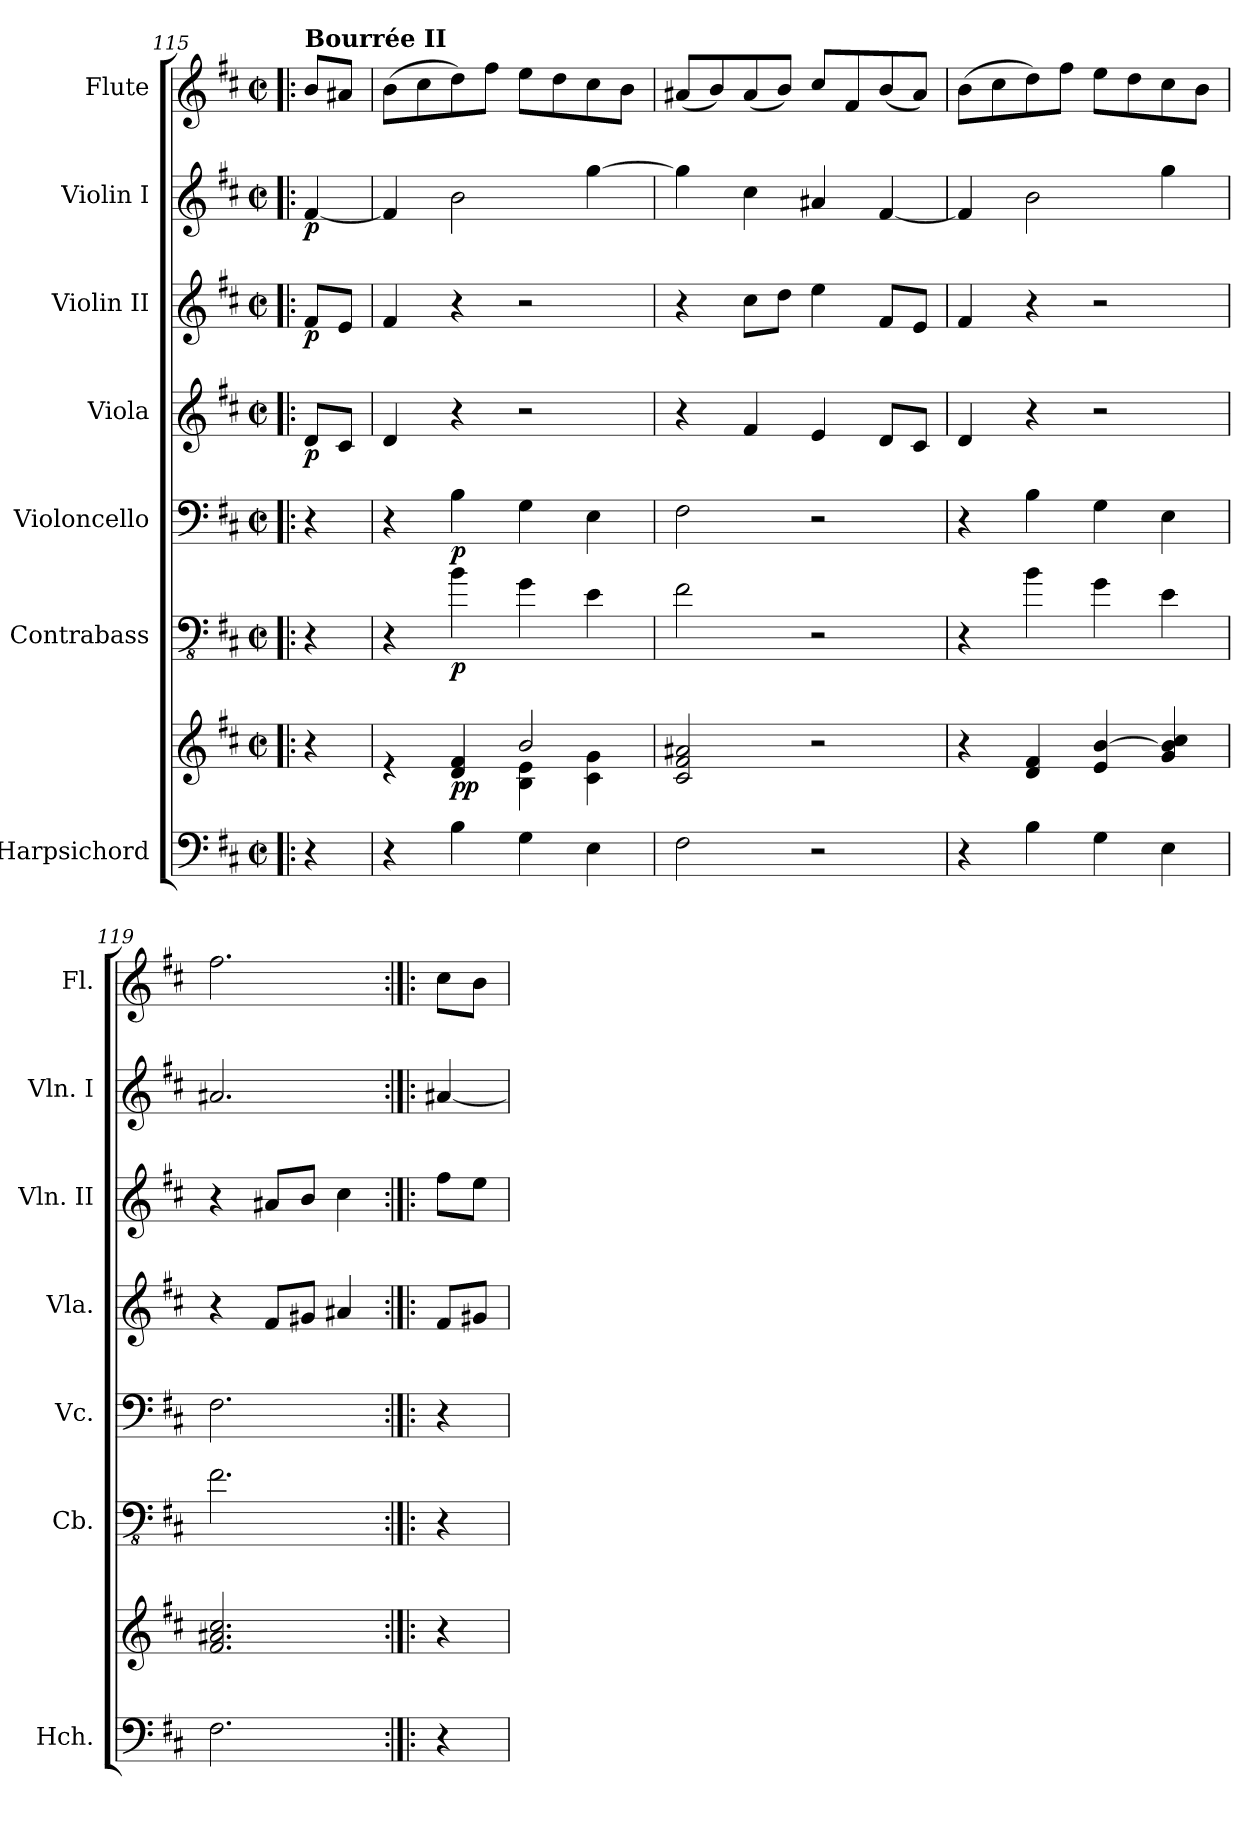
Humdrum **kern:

**kern	**kern	**dynam	**kern	**dynam	**kern	**dynam	**kern	**dynam	**kern	**dynam	**kern	**dynam	**kern
*part7	*part7	*part7	*part6	*part6	*part5	*part5	*part4	*part4	*part3	*part3	*part2	*part2	*part1
*staff8	*staff7	*staff7/8	*staff6	*staff6	*staff5	*staff5	*staff4	*staff4	*staff3	*staff3	*staff2	*staff2	*staff1
*I"Harpsichord	*	*	*I"Contrabass	*	*I"Violoncello	*	*I"Viola	*	*I"Violin II	*	*I"Violin I	*	*I"Flute
*I'Hch.	*	*	*I'Cb.	*	*I'Vc.	*	*I'Vla.	*	*I'Vln. II	*	*I'Vln. I	*	*I'Fl.
!!LO:PB:g=z
*clefF4	*clefG2	*	*clefFv4	*	*clefF4	*	*clefG2	*	*clefG2	*	*clefG2	*	*clefG2
*	*	*	*ITrd7c12	*	*	*	*	*	*	*	*	*	*
*k[f#c#]	*k[f#c#]	*	*k[f#c#]	*	*k[f#c#]	*	*k[f#c#]	*	*k[f#c#]	*	*k[f#c#]	*	*k[f#c#]
*M2/2	*M2/2	*	*M2/2	*	*M2/2	*	*M2/2	*	*M2/2	*	*M2/2	*	*M2/2
*met(c|)	*met(c|)	*	*met(c|)	*	*met(c|)	*	*met(c|)	*	*met(c|)	*	*met(c|)	*	*met(c|)
*MM116	*MM116	*	*MM116	*	*MM116	*	*MM116	*	*MM116	*	*MM116	*	*MM116
=115!|:	=115!|:	=115!|:	=115!|:	=115!|:	=115!|:	=115!|:	=115!|:	=115!|:	=115!|:	=115!|:	=115!|:	=115!|:	=115!|:
!	!	!	!	!	!	!	!	!	!	!	!	!	!LO:TX:a:B:t=Bourrée II
!	!	!	!	!	!	!	!	!LO:DY:b	!	!LO:DY:b	!	!LO:DY:b	!
4r	4r	.	4r	.	4r	.	8d/L	p	8f#/L	p	[4f#/	p	8b/L
.	.	.	.	.	.	.	8c#/J	.	8e/J	.	.	.	8a#X/J
=116	=116	=116	=116	=116	=116	=116	=116	=116	=116	=116	=116	=116	=116
*	*^	*	*	*	*	*	*	*	*	*	*	*	*
4r	4re	2ryy	.	4r	.	4r	.	4d/	.	4f#/	.	4f#/]	.	(8b\L
.	.	.	.	.	.	.	.	.	.	.	.	.	.	8cc#\
!	!	!	!LO:DY:b	!	!	!	!	!	!	!	!	!	!	!
!	!	!	!LO:DY:n=1:b	!	!LO:DY:b	!	!LO:DY:b	!	!	!	!	!	!	!
4B\	4d/ 4f#/	.	p p	4BB\	p	4B\	p	4r	.	4r	.	2b\	.	8dd\)
.	.	.	.	.	.	.	.	.	.	.	.	.	.	8ff#\J
4G\	2b/	4B\ 4e\	.	4GG\	.	4G\	.	2r	.	2r	.	.	.	8ee\L
.	.	.	.	.	.	.	.	.	.	.	.	.	.	8dd\
4E\	.	4c#\ 4g\	.	4EE\	.	4E\	.	.	.	.	.	[4gg\	.	8cc#\
.	.	.	.	.	.	.	.	.	.	.	.	.	.	8b\J
*	*v	*v	*	*	*	*	*	*	*	*	*	*	*	*
=117	=117	=117	=117	=117	=117	=117	=117	=117	=117	=117	=117	=117	=117
2F#\	2c#/ 2f#/ 2a#X/	.	2FF#\	.	2F#\	.	4r	.	4r	.	4gg\]	.	(8a#X/L
.	.	.	.	.	.	.	.	.	.	.	.	.	8b/)
.	.	.	.	.	.	.	4f#/	.	8cc#\L	.	4cc#\	.	(8a#/
.	.	.	.	.	.	.	.	.	8dd\J	.	.	.	8b/J)
2r	2r	.	2r	.	2r	.	4e/	.	4ee\	.	4a#X/	.	8cc#/L
.	.	.	.	.	.	.	.	.	.	.	.	.	8f#/
.	.	.	.	.	.	.	8d/L	.	8f#/L	.	[4f#/	.	(8b/
.	.	.	.	.	.	.	8c#/J	.	8e/J	.	.	.	8a#/J)
=118	=118	=118	=118	=118	=118	=118	=118	=118	=118	=118	=118	=118	=118
4r	4r	.	4r	.	4r	.	4d/	.	4f#/	.	4f#/]	.	(8b\L
.	.	.	.	.	.	.	.	.	.	.	.	.	8cc#\
4B\	4d/ 4f#/	.	4BB\	.	4B\	.	4r	.	4r	.	2b\	.	8dd\)
.	.	.	.	.	.	.	.	.	.	.	.	.	8ff#\J
4G\	4e/ [4b/	.	4GG\	.	4G\	.	2r	.	2r	.	.	.	8ee\L
.	.	.	.	.	.	.	.	.	.	.	.	.	8dd\
4E\	4g/ 4b/] 4cc#/	.	4EE\	.	4E\	.	.	.	.	.	4gg\	.	8cc#\
.	.	.	.	.	.	.	.	.	.	.	.	.	8b\J
=119	=119	=119	=119	=119	=119	=119	=119	=119	=119	=119	=119	=119	=119
2.F#\	2.f#/ 2.a#X/ 2.cc#/	.	2.FF#\	.	2.F#\	.	4r	.	4r	.	2.a#X/	.	2.ff#\
.	.	.	.	.	.	.	8f#/L	.	8a#X/L	.	.	.	.
.	.	.	.	.	.	.	8g#X/J	.	8b/J	.	.	.	.
.	.	.	.	.	.	.	4a#X/	.	4cc#\	.	.	.	.
!!LO:LB:g=z
=120:|!|:	=120:|!|:	=120:|!|:	=120:|!|:	=120:|!|:	=120:|!|:	=120:|!|:	=120:|!|:	=120:|!|:	=120:|!|:	=120:|!|:	=120:|!|:	=120:|!|:	=120:|!|:
4r	4r	.	4r	.	4r	.	8f#/L	.	8ff#\L	.	[4a#X/	.	8cc#\L
.	.	.	.	.	.	.	8g#X/J	.	8ee\J	.	.	.	8b\J
=	=	=	=	=	=	=	=	=	=	=	=	=	=
*-	*-	*-	*-	*-	*-	*-	*-	*-	*-	*-	*-	*-	*-
